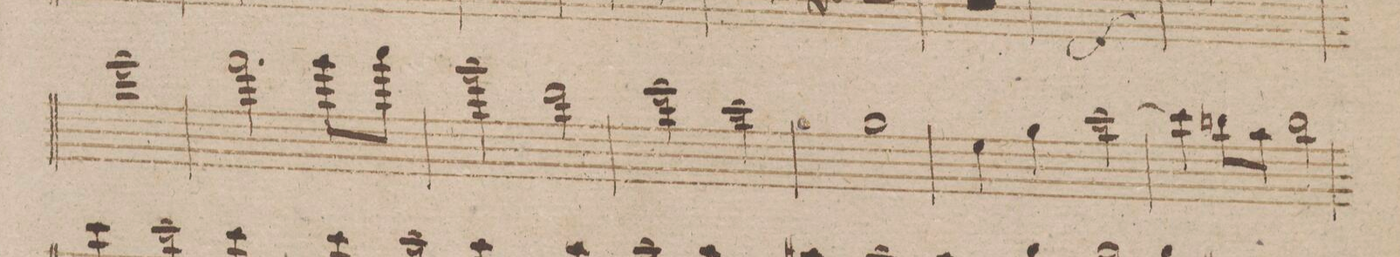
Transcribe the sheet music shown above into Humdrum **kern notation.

**kern	**dynam
*I"Flauto 2do	*
*clefG2	*
*k[b-]	*
*met(c|)	*
*M2/2	*
1eee	.
=23	=23
2.fff\	.
8ggg\L	.
8aaa\J	.
=24	=24
2ggg\	.
2ddd\	.
=25	=25
2eee\	.
2ccc\	.
=26	=26
1gg	.
=27	=27
4ee\	.
4gg\	.
[2ccc\	.
=28	=28
4ccc\]	.
8bbn\L	.
8aa\J	.
2bb\	.
=29	=29
*-	*-
